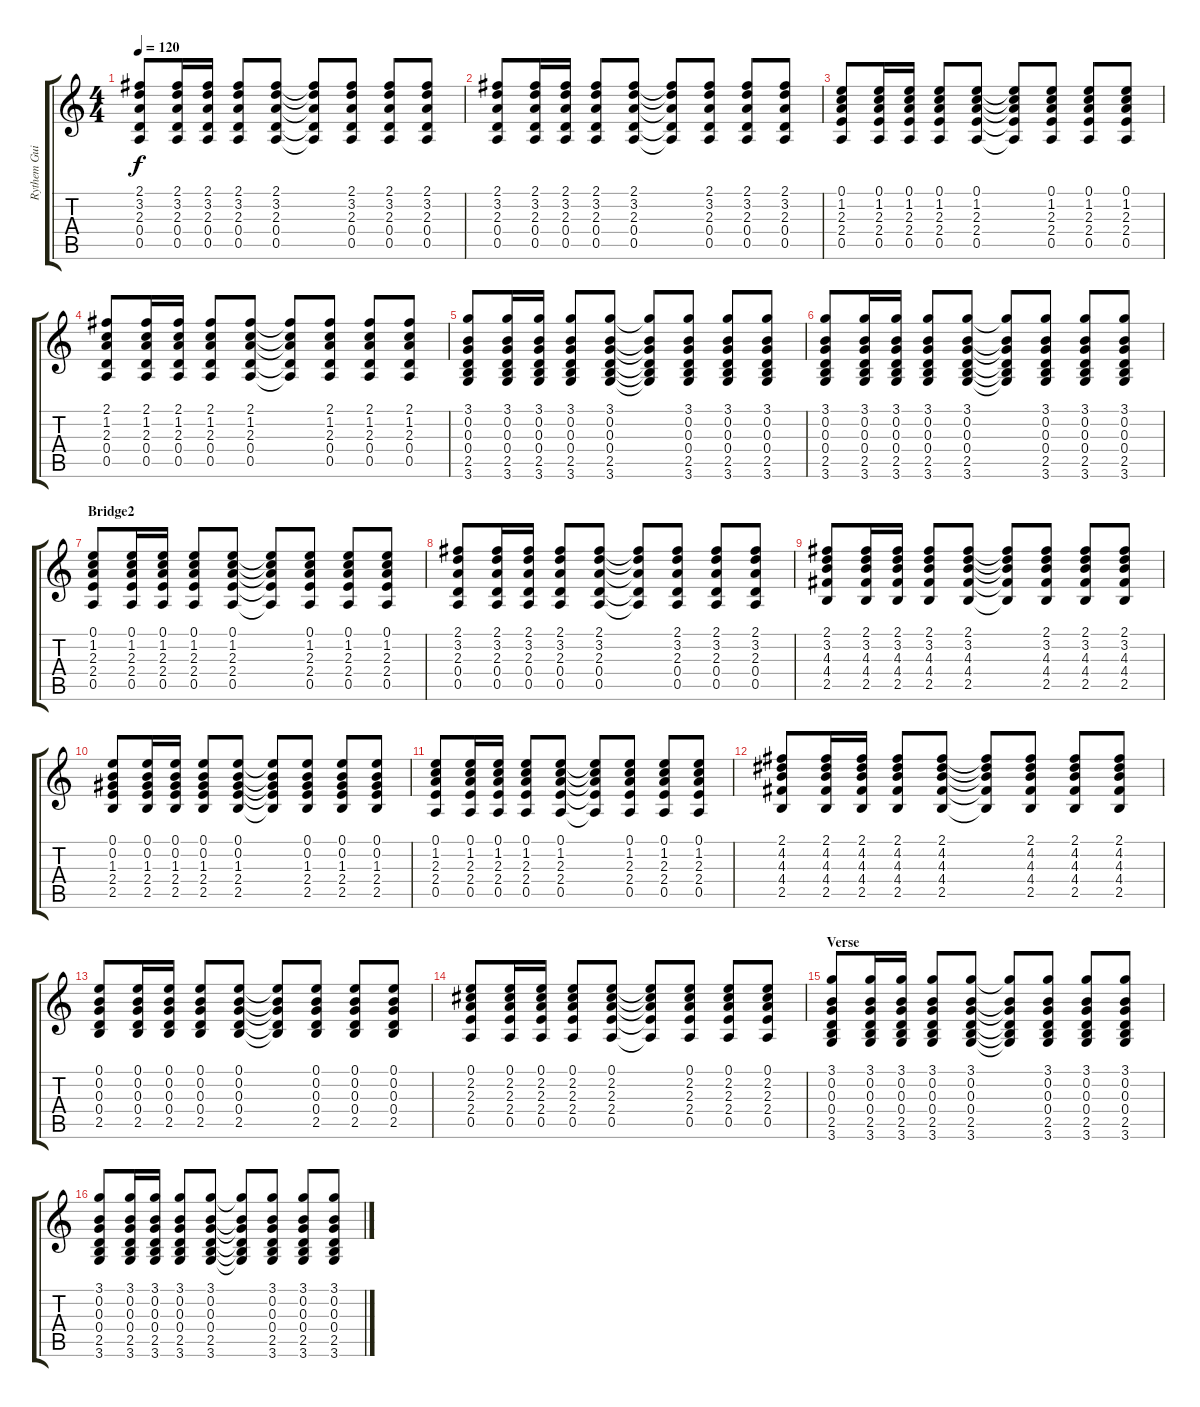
\track ("Rythem Guitar" "Rythem Gui") {instrument acousticguitarsteel}
\staff {score tabs}
\tuning (E4 B3 G3 D3 A2 E2) {hide}
\ts (4 4)
\tempo 120
\clef g2
\ks c
(2.1 3.2 2.3 0.4 0.5).8{dy f} (2.1 3.2 2.3 0.4 0.5).16 (2.1 3.2 2.3 0.4 0.5).16 (2.1 3.2 2.3 0.4 0.5).8 (2.1 3.2 2.3 0.4 0.5).8 (2.1{t} 3.2{t} 2.3{t} 0.4{t} 0.5{t}).8 (2.1 3.2 2.3 0.4 0.5).8 (2.1 3.2 2.3 0.4 0.5).8 (2.1 3.2 2.3 0.4 0.5).8 |
(2.1 3.2 2.3 0.4 0.5).8 (2.1 3.2 2.3 0.4 0.5).16 (2.1 3.2 2.3 0.4 0.5).16 (2.1 3.2 2.3 0.4 0.5).8 (2.1 3.2 2.3 0.4 0.5).8 (2.1{t} 3.2{t} 2.3{t} 0.4{t} 0.5{t}).8 (2.1 3.2 2.3 0.4 0.5).8 (2.1 3.2 2.3 0.4 0.5).8 (2.1 3.2 2.3 0.4 0.5).8 |
(0.1 1.2 2.3 2.4 0.5).8 (0.1 1.2 2.3 2.4 0.5).16 (0.1 1.2 2.3 2.4 0.5).16 (0.1 1.2 2.3 2.4 0.5).8 (0.1 1.2 2.3 2.4 0.5).8 (0.1{t} 1.2{t} 2.3{t} 2.4{t} 0.5{t}).8 (0.1 1.2 2.3 2.4 0.5).8 (0.1 1.2 2.3 2.4 0.5).8 (0.1 1.2 2.3 2.4 0.5).8 |
(2.1 1.2 2.3 0.4 0.5).8 (2.1 1.2 2.3 0.4 0.5).16 (2.1 1.2 2.3 0.4 0.5).16 (2.1 1.2 2.3 0.4 0.5).8 (2.1 1.2 2.3 0.4 0.5).8 (2.1{t} 1.2{t} 2.3{t} 0.4{t} 0.5{t}).8 (2.1 1.2 2.3 0.4 0.5).8 (2.1 1.2 2.3 0.4 0.5).8 (2.1 1.2 2.3 0.4 0.5).8 |
(3.1 0.2 0.3 0.4 2.5 3.6).8 (3.1 0.2 0.3 0.4 2.5 3.6).16 (3.1 0.2 0.3 0.4 2.5 3.6).16 (3.1 0.2 0.3 0.4 2.5 3.6).8 (3.1 0.2 0.3 0.4 2.5 3.6).8 (3.1{t} 0.2{t} 0.3{t} 0.4{t} 2.5{t} 3.6{t}).8 (3.1 0.2 0.3 0.4 2.5 3.6).8 (3.1 0.2 0.3 0.4 2.5 3.6).8 (3.1 0.2 0.3 0.4 2.5 3.6).8 |
(3.1 0.2 0.3 0.4 2.5 3.6).8 (3.1 0.2 0.3 0.4 2.5 3.6).16 (3.1 0.2 0.3 0.4 2.5 3.6).16 (3.1 0.2 0.3 0.4 2.5 3.6).8 (3.1 0.2 0.3 0.4 2.5 3.6).8 (3.1{t} 0.2{t} 0.3{t} 0.4{t} 2.5{t} 3.6{t}).8 (3.1 0.2 0.3 0.4 2.5 3.6).8 (3.1 0.2 0.3 0.4 2.5 3.6).8 (3.1 0.2 0.3 0.4 2.5 3.6).8 |
\section ("" "Bridge2")
(0.1 1.2 2.3 2.4 0.5).8 (0.1 1.2 2.3 2.4 0.5).16 (0.1 1.2 2.3 2.4 0.5).16 (0.1 1.2 2.3 2.4 0.5).8 (0.1 1.2 2.3 2.4 0.5).8 (0.1{t} 1.2{t} 2.3{t} 2.4{t} 0.5{t}).8 (0.1 1.2 2.3 2.4 0.5).8 (0.1 1.2 2.3 2.4 0.5).8 (0.1 1.2 2.3 2.4 0.5).8 |
(2.1 3.2 2.3 0.4 0.5).8 (2.1 3.2 2.3 0.4 0.5).16 (2.1 3.2 2.3 0.4 0.5).16 (2.1 3.2 2.3 0.4 0.5).8 (2.1 3.2 2.3 0.4 0.5).8 (2.1{t} 3.2{t} 2.3{t} 0.4{t} 0.5{t}).8 (2.1 3.2 2.3 0.4 0.5).8 (2.1 3.2 2.3 0.4 0.5).8 (2.1 3.2 2.3 0.4 0.5).8 |
(2.1 3.2 4.3 4.4 2.5).8 (2.1 3.2 4.3 4.4 2.5).16 (2.1 3.2 4.3 4.4 2.5).16 (2.1 3.2 4.3 4.4 2.5).8 (2.1 3.2 4.3 4.4 2.5).8 (2.1{t} 3.2{t} 4.3{t} 4.4{t} 2.5{t}).8 (2.1 3.2 4.3 4.4 2.5).8 (2.1 3.2 4.3 4.4 2.5).8 (2.1 3.2 4.3 4.4 2.5).8 |
(0.1 0.2 1.3 2.4 2.5).8 (0.1 0.2 1.3 2.4 2.5).16 (0.1 0.2 1.3 2.4 2.5).16 (0.1 0.2 1.3 2.4 2.5).8 (0.1 0.2 1.3 2.4 2.5).8 (0.1{t} 0.2{t} 1.3{t} 2.4{t} 2.5{t}).8 (0.1 0.2 1.3 2.4 2.5).8 (0.1 0.2 1.3 2.4 2.5).8 (0.1 0.2 1.3 2.4 2.5).8 |
(0.1 1.2 2.3 2.4 0.5).8 (0.1 1.2 2.3 2.4 0.5).16 (0.1 1.2 2.3 2.4 0.5).16 (0.1 1.2 2.3 2.4 0.5).8 (0.1 1.2 2.3 2.4 0.5).8 (0.1{t} 1.2{t} 2.3{t} 2.4{t} 0.5{t}).8 (0.1 1.2 2.3 2.4 0.5).8 (0.1 1.2 2.3 2.4 0.5).8 (0.1 1.2 2.3 2.4 0.5).8 |
(2.1 4.2 4.3 4.4 2.5).8 (2.1 4.2 4.3 4.4 2.5).16 (2.1 4.2 4.3 4.4 2.5).16 (2.1 4.2 4.3 4.4 2.5).8 (2.1 4.2 4.3 4.4 2.5).8 (2.1{t} 4.2{t} 4.3{t} 4.4{t} 2.5{t}).8 (2.1 4.2 4.3 4.4 2.5).8 (2.1 4.2 4.3 4.4 2.5).8 (2.1 4.2 4.3 4.4 2.5).8 |
(0.1 0.2 0.3 0.4 2.5).8 (0.1 0.2 0.3 0.4 2.5).16 (0.1 0.2 0.3 0.4 2.5).16 (0.1 0.2 0.3 0.4 2.5).8 (0.1 0.2 0.3 0.4 2.5).8 (0.1{t} 0.2{t} 0.3{t} 0.4{t} 2.5{t}).8 (0.1 0.2 0.3 0.4 2.5).8 (0.1 0.2 0.3 0.4 2.5).8 (0.1 0.2 0.3 0.4 2.5).8 |
(0.1 2.2 2.3 2.4 0.5).8 (0.1 2.2 2.3 2.4 0.5).16 (0.1 2.2 2.3 2.4 0.5).16 (0.1 2.2 2.3 2.4 0.5).8 (0.1 2.2 2.3 2.4 0.5).8 (0.1{t} 2.2{t} 2.3{t} 2.4{t} 0.5{t}).8 (0.1 2.2 2.3 2.4 0.5).8 (0.1 2.2 2.3 2.4 0.5).8 (0.1 2.2 2.3 2.4 0.5).8 |
\section ("" "Verse")
(3.1 0.2 0.3 0.4 2.5 3.6).8{volume 8} (3.1 0.2 0.3 0.4 2.5 3.6).16 (3.1 0.2 0.3 0.4 2.5 3.6).16 (3.1 0.2 0.3 0.4 2.5 3.6).8 (3.1 0.2 0.3 0.4 2.5 3.6).8 (3.1{t} 0.2{t} 0.3{t} 0.4{t} 2.5{t} 3.6{t}).8 (3.1 0.2 0.3 0.4 2.5 3.6).8 (3.1 0.2 0.3 0.4 2.5 3.6).8 (3.1 0.2 0.3 0.4 2.5 3.6).8 |
(3.1 0.2 0.3 0.4 2.5 3.6).8 (3.1 0.2 0.3 0.4 2.5 3.6).16 (3.1 0.2 0.3 0.4 2.5 3.6).16 (3.1 0.2 0.3 0.4 2.5 3.6).8 (3.1 0.2 0.3 0.4 2.5 3.6).8 (3.1{t} 0.2{t} 0.3{t} 0.4{t} 2.5{t} 3.6{t}).8 (3.1 0.2 0.3 0.4 2.5 3.6).8 (3.1 0.2 0.3 0.4 2.5 3.6).8 (3.1 0.2 0.3 0.4 2.5 3.6).8
